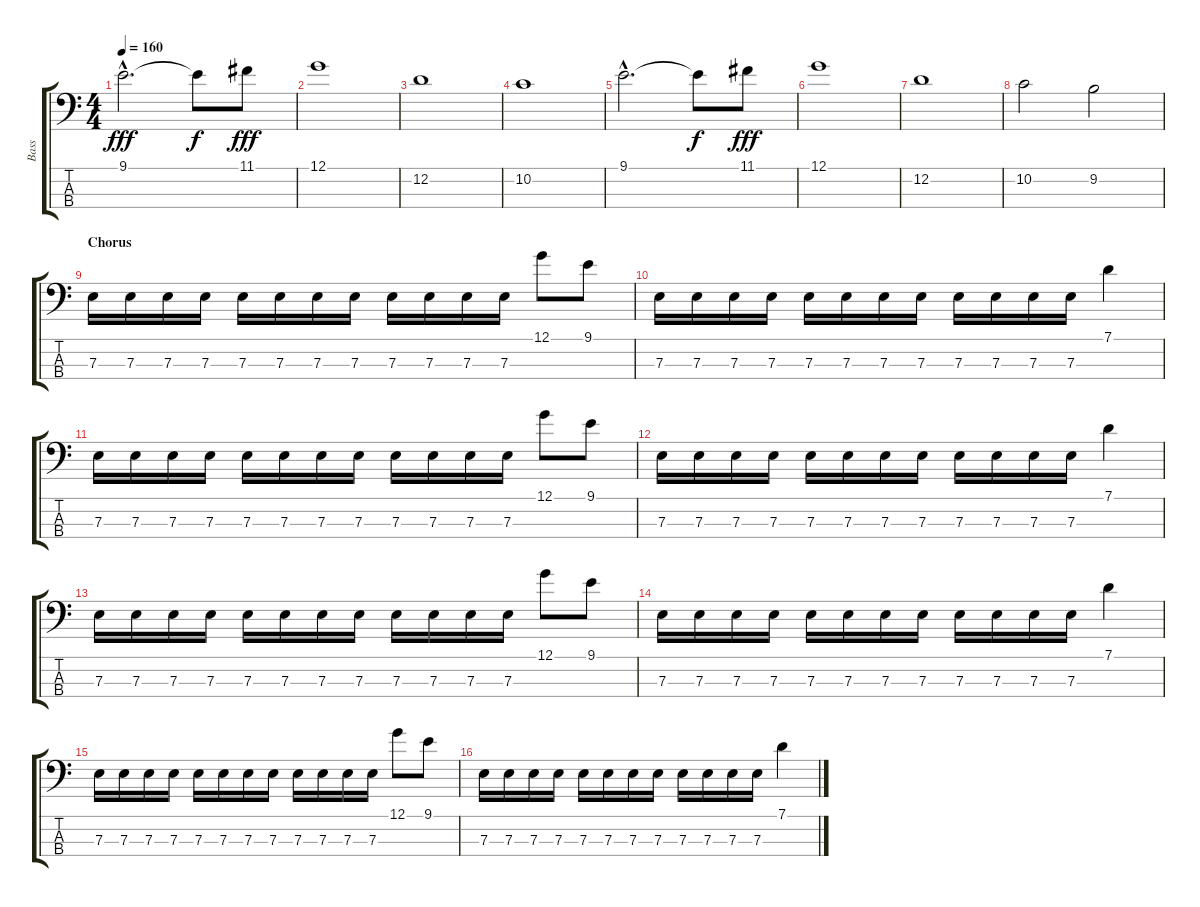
\track ("Bass" "Bass") {instrument electricbasspick}
\staff {score tabs}
\tuning (G2 D2 A1 E1) {hide}
\ts (4 4)
\tempo 160
\clef f4
\ks c
9.1{hac}.2{d dy fff} 9.1{t}.8{dy f} 11.1.8{dy fff} |
12.1.1 |
12.2.1 |
10.2.1 |
9.1{hac}.2{d} 9.1{t}.8{dy f} 11.1.8{dy fff} |
12.1.1 |
12.2.1 |
10.2.2 9.2.2 |
\section ("" "Chorus")
7.3.16 7.3.16 7.3.16 7.3.16 7.3.16 7.3.16 7.3.16 7.3.16 7.3.16 7.3.16 7.3.16 7.3.16 12.1.8 9.1.8 |
7.3.16 7.3.16 7.3.16 7.3.16 7.3.16 7.3.16 7.3.16 7.3.16 7.3.16 7.3.16 7.3.16 7.3.16 7.1.4 |
7.3.16 7.3.16 7.3.16 7.3.16 7.3.16 7.3.16 7.3.16 7.3.16 7.3.16 7.3.16 7.3.16 7.3.16 12.1.8 9.1.8 |
7.3.16 7.3.16 7.3.16 7.3.16 7.3.16 7.3.16 7.3.16 7.3.16 7.3.16 7.3.16 7.3.16 7.3.16 7.1.4 |
7.3.16 7.3.16 7.3.16 7.3.16 7.3.16 7.3.16 7.3.16 7.3.16 7.3.16 7.3.16 7.3.16 7.3.16 12.1.8 9.1.8 |
7.3.16 7.3.16 7.3.16 7.3.16 7.3.16 7.3.16 7.3.16 7.3.16 7.3.16 7.3.16 7.3.16 7.3.16 7.1.4 |
7.3.16 7.3.16 7.3.16 7.3.16 7.3.16 7.3.16 7.3.16 7.3.16 7.3.16 7.3.16 7.3.16 7.3.16 12.1.8 9.1.8 |
7.3.16 7.3.16 7.3.16 7.3.16 7.3.16 7.3.16 7.3.16 7.3.16 7.3.16 7.3.16 7.3.16 7.3.16 7.1.4
